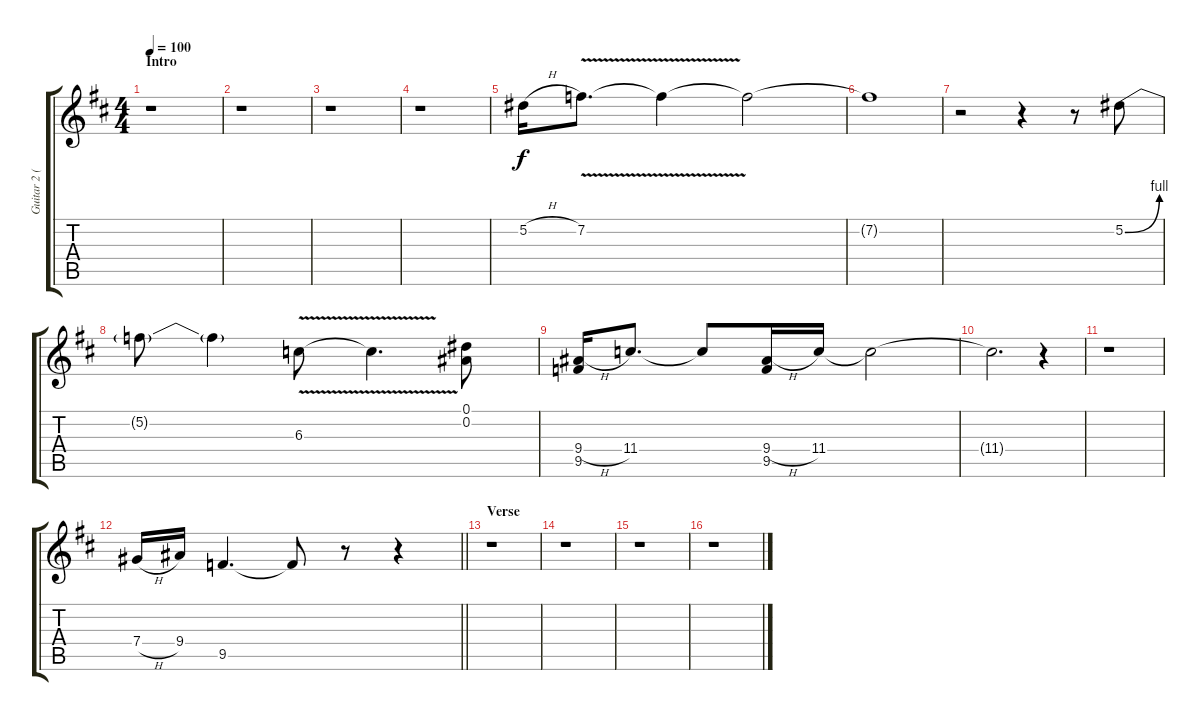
\track ("Guitar 2 (Jerry)" "Guitar 2 (") {instrument distortionguitar}
\staff {score tabs}
\tuning (Eb4 Bb3 Gb3 Db3 Ab2 Eb2) {hide}
\ts (4 4)
\section ("" "Intro")
\tempo 100
\clef g2
\ks bminor
r.1{dy f instrument distortionguitar} |
r.1 |
r.1 |
r.1 |
5.2{h}.16 7.2{v}.8{d} 7.2{t}.4 7.2{t}.2 |
7.2{t}.1 |
r.2 r.4 r.8 5.2{be (bend 0 0 60 4)}.8 |
5.2{t}.8 5.2{t}.4 6.3{v}.8 6.3{t}.4{d} (0.1 0.2).8 |
(9.4{h} 9.5).16 11.4.8{d} 11.4{t}.8 (9.4{h} 9.5).16 11.4.16 11.4{t}.2 |
11.4{t}.2{d} r.4 |
r.1 |
\barLineRight lightlight
7.4{h}.16 9.4.16 9.5.4{d} 9.5{t}.8 r.8 r.4 |
\section ("" "Verse")
r.1 |
r.1 |
r.1 |
r.1
